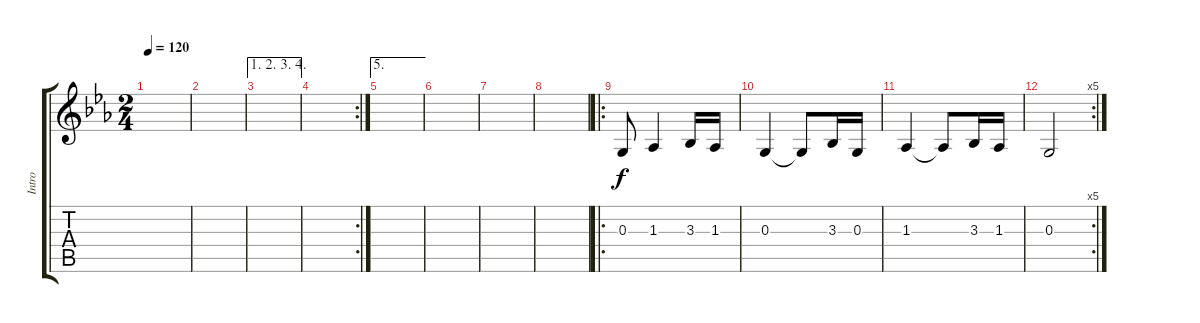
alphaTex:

\track ("Intro" "Intro") {instrument stringensemble1}
\staff {score tabs}
\tuning (E4 B3 G3 D3 A2 E2) {hide}
\ts (2 4)
\tempo 120
\clef g2
\ks eb
|
|
\ae (1 2 3 4)
|
\rc 2
|
\ae 5
|
|
|
|
\ro
0.3.8 1.3.4 3.3.16 1.3.16 |
0.3.4 0.3{t}.8 3.3.16 0.3.16 |
1.3.4 1.3{t}.8 3.3.16 1.3.16 |
\rc 5
0.3.2
